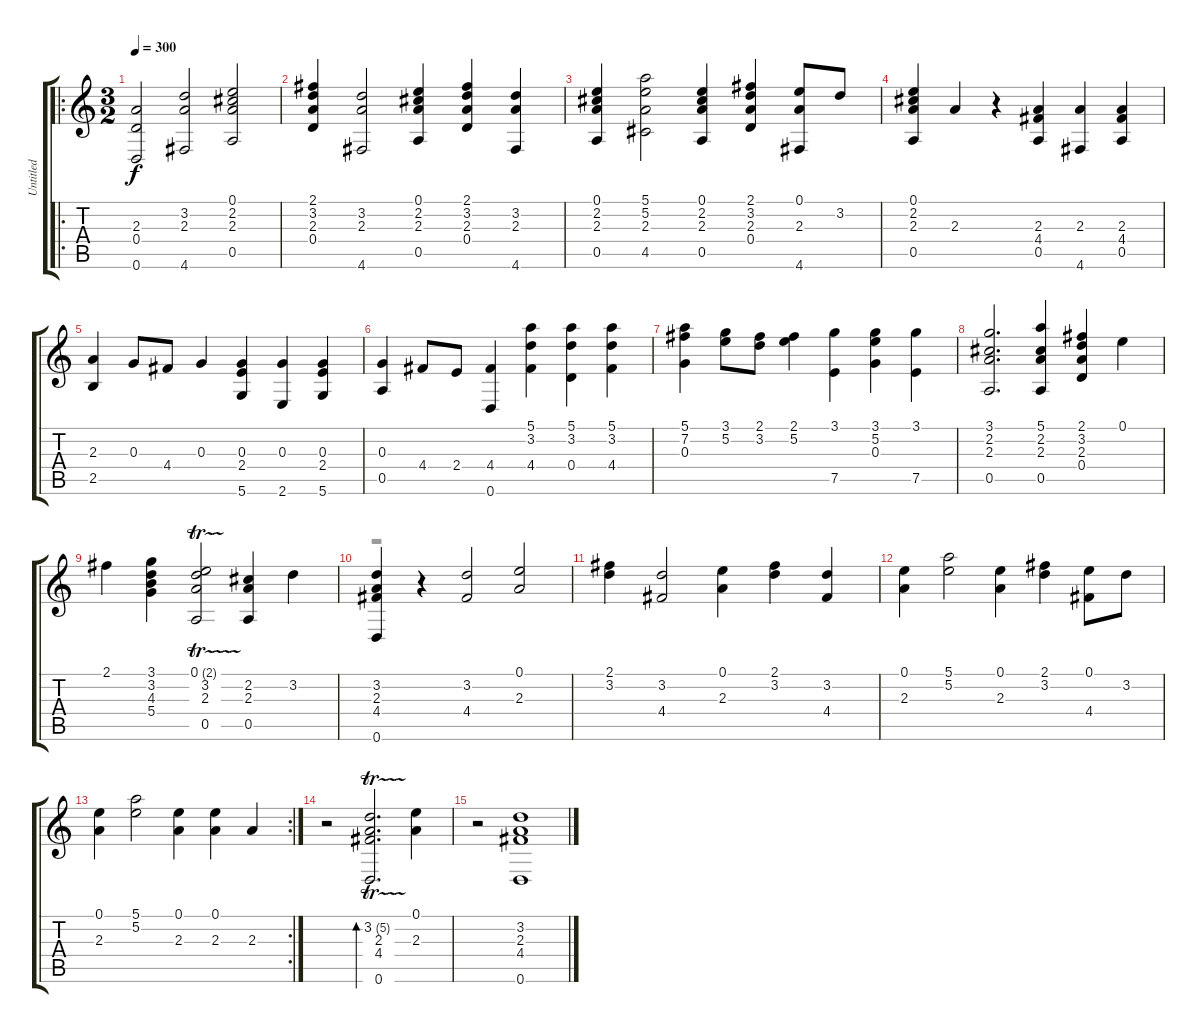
\track ("Untitled" "Untitled") {instrument acousticguitarnylon}
\staff {score tabs}
\tuning (E4 B3 G3 D3 A2 D2) {hide}
\voice
\ro
\ts (3 2)
\tempo 300
\clef g2
\ks c
(2.3 0.4 0.6).2{dy f instrument acousticguitarnylon} (3.2 2.3 4.6).2 (0.1 2.2 2.3 0.5).2 |
(2.1 3.2 2.3 0.4).4 (3.2 2.3 4.6).2 (0.1 2.2 2.3 0.5).4 (2.1 3.2 2.3 0.4).4 (3.2 2.3 4.6).4 |
(0.1 2.2 2.3 0.5).4 (5.1 5.2 2.3 4.5).2 (0.1 2.2 2.3 0.5).4 (2.1 3.2 2.3 0.4).4 (0.1 2.3 4.6).8 3.2.8 |
(0.1 2.2 2.3 0.5).4 2.3.4 r.4 (2.3 4.4 0.5).4 (2.3 4.6).4 (2.3 4.4 0.5).4 |
(2.3 2.5).4 0.3.8 4.4.8 0.3.4 (0.3 2.4 5.6).4 (0.3 2.6).4 (0.3 2.4 5.6).4 |
(0.3 0.5).4 4.4.8 2.4.8 (4.4 0.6).4 (5.1 3.2 4.4).4 (5.1 3.2 0.4).4 (5.1 3.2 4.4).4 |
(5.1 7.2 0.3).4 (3.1 5.2).8 (2.1 3.2).8 (2.1 5.2).4 (3.1 7.5).4 (3.1 5.2 0.3).4 (3.1 7.5).4 |
(3.1 2.2 2.3 0.5).2{d} (5.1 2.2 2.3 0.5).4 (2.1 3.2 2.3 0.4).4 0.1.4 |
2.1.4 (3.1 3.2 4.3 5.4).4 (0.1{tr (2 32)} 3.2 2.3 0.5).2 (2.2 2.3 0.5).4 3.2.4 |
(3.2 2.3 4.4 0.6).4 r.4 (3.2 4.4).2 (0.1 2.3).2 |
(2.1 3.2).4 (3.2 4.4).2 (0.1 2.3).4 (2.1 3.2).4 (3.2 4.4).4 |
(0.1 2.3).4 (5.1 5.2).2 (0.1 2.3).4 (2.1 3.2).4 (0.1 4.4).8 3.2.8 |
\rc 2
(0.1 2.3).4 (5.1 5.2).2 (0.1 2.3).4 (0.1 2.3).4 2.3.4 |
r.2 (3.2{tr (5 32)} 2.3 4.4 0.6).2{d bd 30} (0.1 2.3).4 |
r.2 (3.2 2.3 4.4 0.6).1
\voice
\clef g2
\ottava regular
\simile none
\ks c
|
|
|
|
|
|
|
|
|
r.1 |
|
|
|
|
